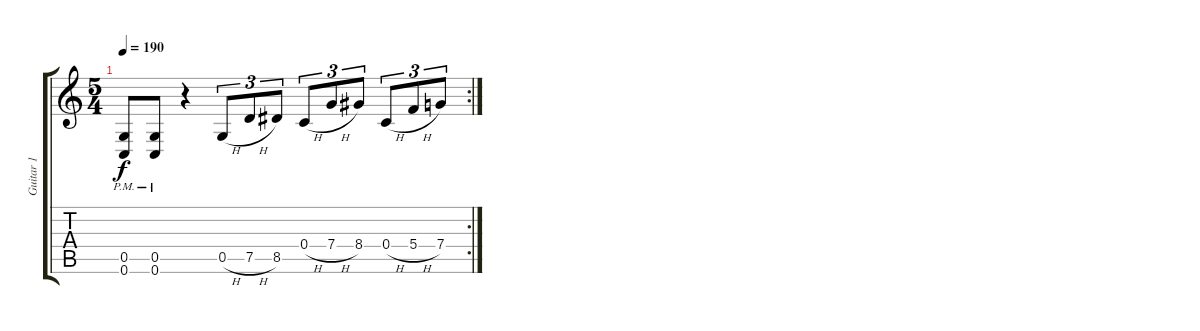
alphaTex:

\track ("Guitar 1" "Guitar 1") {instrument distortionguitar}
\staff {score tabs}
\tuning (D4 A3 F3 C3 G2 C2) {hide}
\rc 2
\ts (5 4)
\tempo 190
\clef g2
\ks c
(0.5{pm} 0.6{pm}).8{dy f} (0.5{pm} 0.6{pm}).8 r.4 0.5{h}.8{tu (3 2)} 7.5{h}.8{tu (3 2)} 8.5.8{tu (3 2)} 0.4{h}.8{tu (3 2)} 7.4{h}.8{tu (3 2)} 8.4.8{tu (3 2)} 0.4{h}.8{tu (3 2)} 5.4{h}.8{tu (3 2)} 7.4.8{tu (3 2)}
